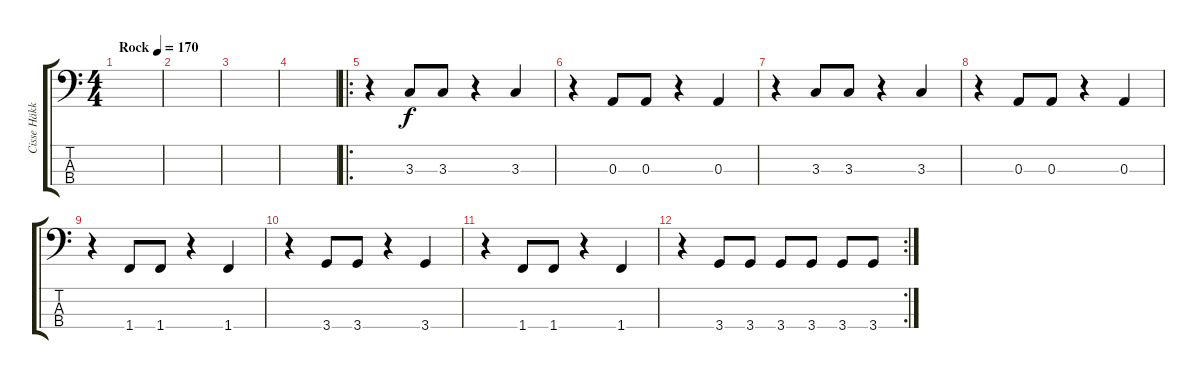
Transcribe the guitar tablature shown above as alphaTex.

\track ("Cisse Häkkinen" "Cisse Häkk") {instrument electricbasspick}
\staff {score tabs}
\tuning (G2 D2 A1 E1) {hide}
\ts (4 4)
\tempo (170 "Rock")
\clef f4
\ks c
|
|
|
|
\ro
r.4 3.3.8 3.3.8 r.4 3.3.4 |
r.4 0.3.8 0.3.8 r.4 0.3.4 |
r.4 3.3.8 3.3.8 r.4 3.3.4 |
r.4 0.3.8 0.3.8 r.4 0.3.4 |
r.4 1.4.8 1.4.8 r.4 1.4.4 |
r.4 3.4.8 3.4.8 r.4 3.4.4 |
r.4 1.4.8 1.4.8 r.4 1.4.4 |
\rc 2
r.4 3.4.8 3.4.8 3.4.8 3.4.8 3.4.8 3.4.8
